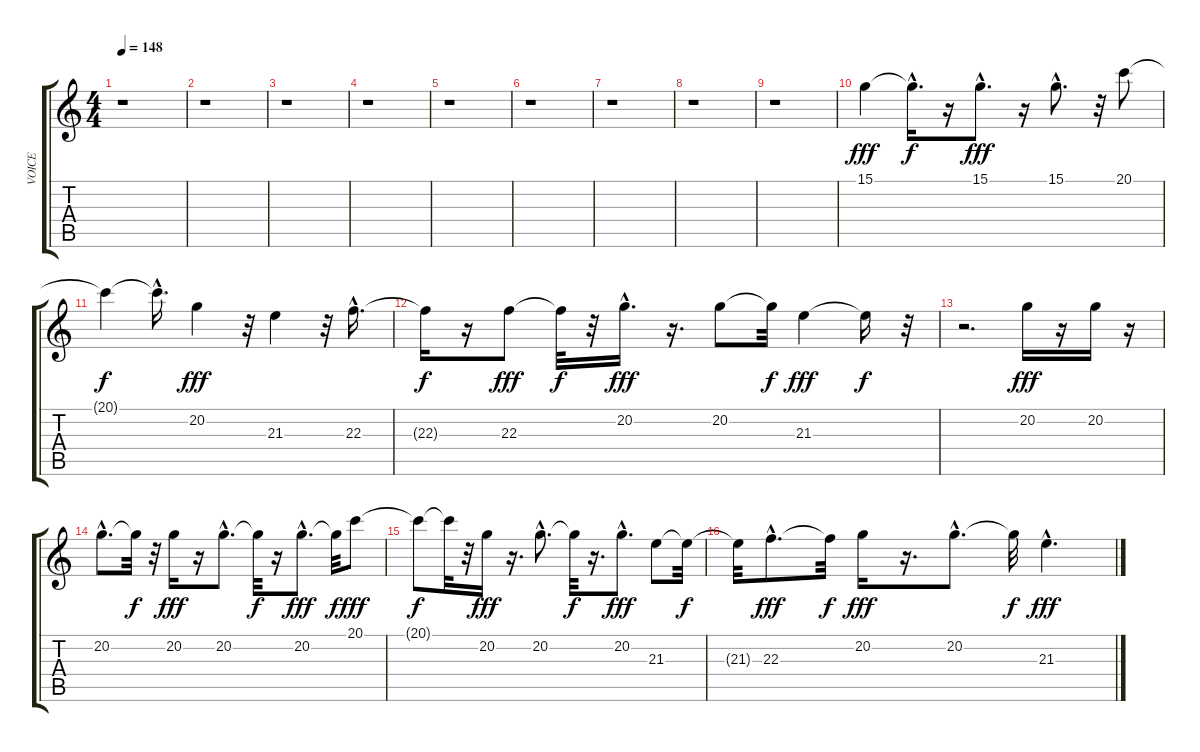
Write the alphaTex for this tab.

\track ("VOICE" "VOICE") {instrument synthbrass1}
\staff {score tabs}
\tuning (E4 B3 G3 D3 A2 E2) {hide}
\ts (4 4)
\tempo 148
\clef g2
\ks c
r.1{dy fff} |
r.1 |
r.1 |
r.1 |
r.1 |
r.1 |
r.1 |
r.1 |
r.1 |
15.1.4 15.1{hac t}.16{d dy f} r.16 15.1{hac}.8{d dy fff} r.16 15.1{hac}.8{d} r.32 20.1.8 |
20.1{t}.4{dy f} 20.1{hac t}.16{d} 20.2.4{dy fff} r.32 21.3.4 r.32 22.3{hac}.16{d} |
22.3{t}.16{dy f} r.16 22.3.8{dy fff} 22.3{t}.32{dy f} r.32 20.2{hac}.16{d dy fff} r.16{d} 20.2.8 20.2{t}.32{dy f} 21.3.4{dy fff} 21.3{t}.16{dy f} r.32 |
r.2{d} 20.2.16{dy fff} r.16 20.2.16 r.16 |
20.2{hac}.8{d} 20.2{t}.32{dy f} r.32 20.2.16{dy fff} r.16 20.2{hac}.8{d} 20.2{t}.32{dy f} r.16 20.2{hac}.8{d dy fff} 20.2{t}.32{dy f} 20.1.8{dy fff} |
20.1{t}.8{dy f} 20.1{t}.32 r.32 20.2.16{dy fff} r.16{d} 20.2{hac}.8{d} 20.2{t}.32{dy f} r.16{d} 20.2{hac}.8{d dy fff} 21.3.8 21.3{t}.32{dy f} |
21.3{t}.32 22.3{hac}.8{d dy fff} 22.3{t}.32{dy f} 20.2.16{dy fff} r.16{d} 20.2{hac}.8{d} 20.2{t}.32{dy f} 21.3{hac}.4{d dy fff}
